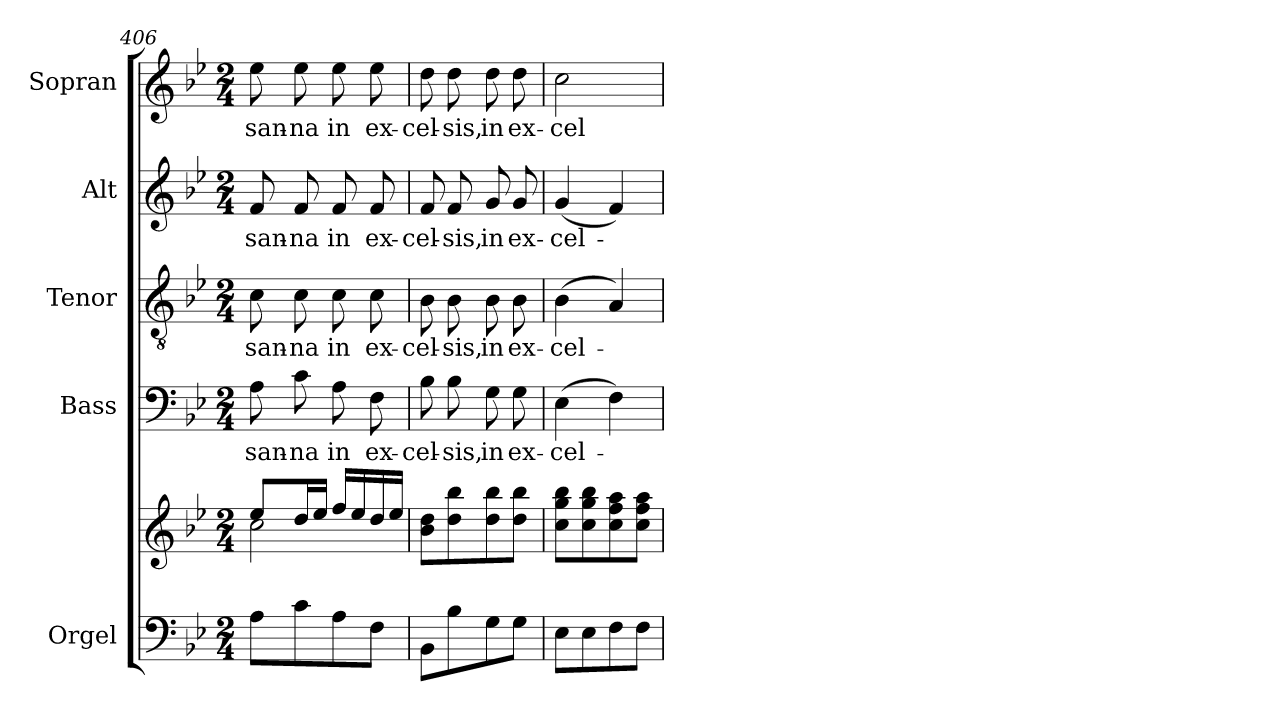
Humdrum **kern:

**kern	**kern	**kern	**text	**kern	**text	**kern	**text	**kern	**text
*part5	*part5	*part4	*part4	*part3	*part3	*part2	*part2	*part1	*part1
*staff6	*staff5	*staff4	*staff4	*staff3	*staff3	*staff2	*staff2	*staff1	*staff1
*I"Orgel	*	*I"Bass	*	*I"Tenor	*	*I"Alt	*	*I"Sopran	*
*I'Org.	*	*I'B.	*	*I'T.	*	*I'A.	*	*I'S.	*
*clefF4	*clefG2	*clefF4	*	*clefGv2	*	*clefG2	*	*clefG2	*
*k[b-e-]	*k[b-e-]	*k[b-e-]	*	*k[b-e-]	*	*k[b-e-]	*	*k[b-e-]	*
*B-:	*B-:	*B-:	*	*B-:	*	*B-:	*	*B-:	*
*M2/4	*M2/4	*M2/4	*	*M2/4	*	*M2/4	*	*M2/4	*
=406	=406	=406	=406	=406	=406	=406	=406	=406	=406
*	*^	*	*	*	*	*	*	*	*
!	!	!	!	!LO:LY:b	!	!LO:LY:b	!	!LO:LY:b	!	!LO:LY:b
8A\L	8ee-/L	2cc\	8A\	-san-	8c\	-san-	8f/	-san-	8ee-\	-san-
!	!	!	!	!LO:LY:b	!	!LO:LY:b	!	!LO:LY:b	!	!LO:LY:b
8c\	16dd/L	.	8c\	-na	8c\	-na	8f/	-na	8ee-\	-na
.	16ee-/JJ	.	.	.	.	.	.	.	.	.
!	!	!	!	!LO:LY:b	!	!LO:LY:b	!	!LO:LY:b	!	!LO:LY:b
8A\	16ff/LL	.	8A\	in	8c\	in	8f/	in	8ee-\	in
.	16ee-/	.	.	.	.	.	.	.	.	.
!	!	!	!	!LO:LY:b	!	!LO:LY:b	!	!LO:LY:b	!	!LO:LY:b
8F\J	16dd/	.	8F\	ex-	8c\	ex-	8f/	ex-	8ee-\	ex-
.	16ee-/JJ	.	.	.	.	.	.	.	.	.
*	*v	*v	*	*	*	*	*	*	*	*
=407	=407	=407	=407	=407	=407	=407	=407	=407	=407
!	!	!	!LO:LY:b	!	!LO:LY:b	!	!LO:LY:b	!	!LO:LY:b
8BB-\L	8b-\ 8dd\L	8B-\	-cel-	8B-\	-cel-	8f/	-cel-	8dd\	-cel-
!	!	!	!LO:LY:b	!	!LO:LY:b	!	!LO:LY:b	!	!LO:LY:b
8B-\	8dd\ 8bb-\	8B-\	-sis,	8B-\	-sis,	8f/	-sis,	8dd\	-sis,
!	!	!	!LO:LY:b	!	!LO:LY:b	!	!LO:LY:b	!	!LO:LY:b
8G\	8dd\ 8bb-\	8G\	in	8B-\	in	8g/	in	8dd\	in
!	!	!	!LO:LY:b	!	!LO:LY:b	!	!LO:LY:b	!	!LO:LY:b
8G\J	8dd\ 8bb-\J	8G\	ex-	8B-\	ex-	8g/	ex-	8dd\	ex-
=408	=408	=408	=408	=408	=408	=408	=408	=408	=408
!	!	!	!LO:LY:b	!	!LO:LY:b	!	!LO:LY:b	!	!LO:LY:b
8E-\L	8cc\ 8gg\ 8bb-\L	(>4E-\	-cel-	(>4B-\	-cel-	(<4g/	-cel-	2cc\	-cel-
8E-\	8cc\ 8gg\ 8bb-\	.	.	.	.	.	.	.	.
8F\	8cc\ 8ff\ 8aa\	4F\)	.	4A/)	.	4f/)	.	.	.
8F\J	8cc\ 8ff\ 8aa\J	.	.	.	.	.	.	.	.
=	=	=	=	=	=	=	=	=	=
*-	*-	*-	*-	*-	*-	*-	*-	*-	*-
